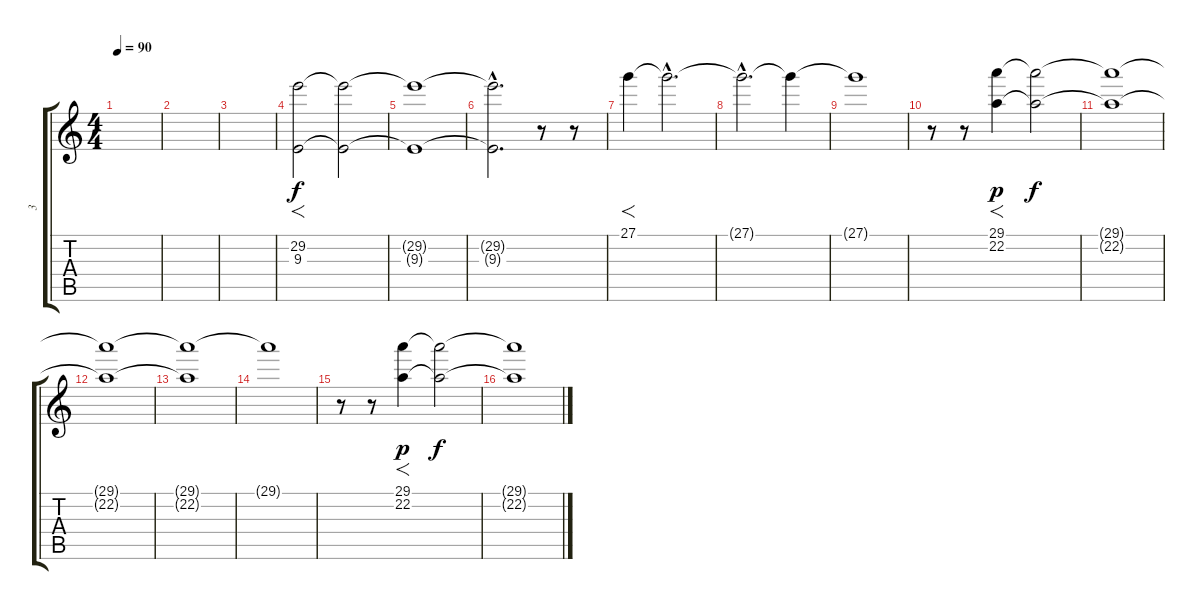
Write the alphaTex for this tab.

\track ("3" "3") {instrument stringensemble1}
\staff {score tabs}
\tuning (E4 B3 G3 D3 A2 E2) {hide}
\ts (4 4)
\tempo 90
\clef g2
\ks c
|
|
|
(29.2 9.3).2{f} (29.2{t} 9.3{t}).2{dy f} |
(29.2{t} 9.3{t}).1{volume 0} |
(29.2{hac t} 9.3{hac t}).2{d} r.8 r.8{volume 6} |
27.1.4{f} 27.1{hac t}.2{d} |
27.1{hac t}.2{d volume 0} 27.1{t}.4 |
27.1{t}.1 |
r.8 r.8{volume 6} (29.1 22.2).4{f dy p} (29.1{t} 22.2{t}).2{dy f} |
(29.1{t} 22.2{t}).1 |
(29.1{t} 22.2{t}).1 |
(29.1{t} 22.2{t}).1{volume 0} |
29.1{t}.1 |
r.8 r.8 (29.1 22.2).4{f dy p volume 6} (29.1{t} 22.2{t}).2{dy f} |
(29.1{t} 22.2{t}).1
